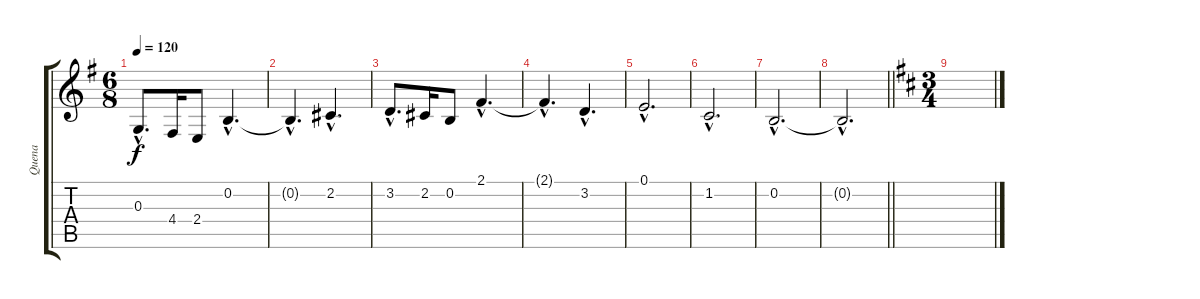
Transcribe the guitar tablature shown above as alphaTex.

\track ("Quena" "Quena") {instrument flute}
\staff {score tabs}
\tuning (E4 B3 G3 D3 A2 E2) {hide}
\ts (6 8)
\tempo 120
\clef g2
\ks g
0.3{hac}.8{d dy f instrument flute} 4.4.16 2.4.8 0.2{hac}.4{d} |
0.2{hac t}.4{d} 2.2{hac}.4{d} |
3.2{hac}.8{d} 2.2.16 0.2.8 2.1{hac}.4{d} |
2.1{hac t}.4{d} 3.2{hac}.4{d} |
0.1{hac}.2{d} |
1.2{hac}.2{d} |
0.2{hac}.2{d} |
\barLineRight lightlight
0.2{hac t}.2{d} |
\ts (3 4)
\ks d
